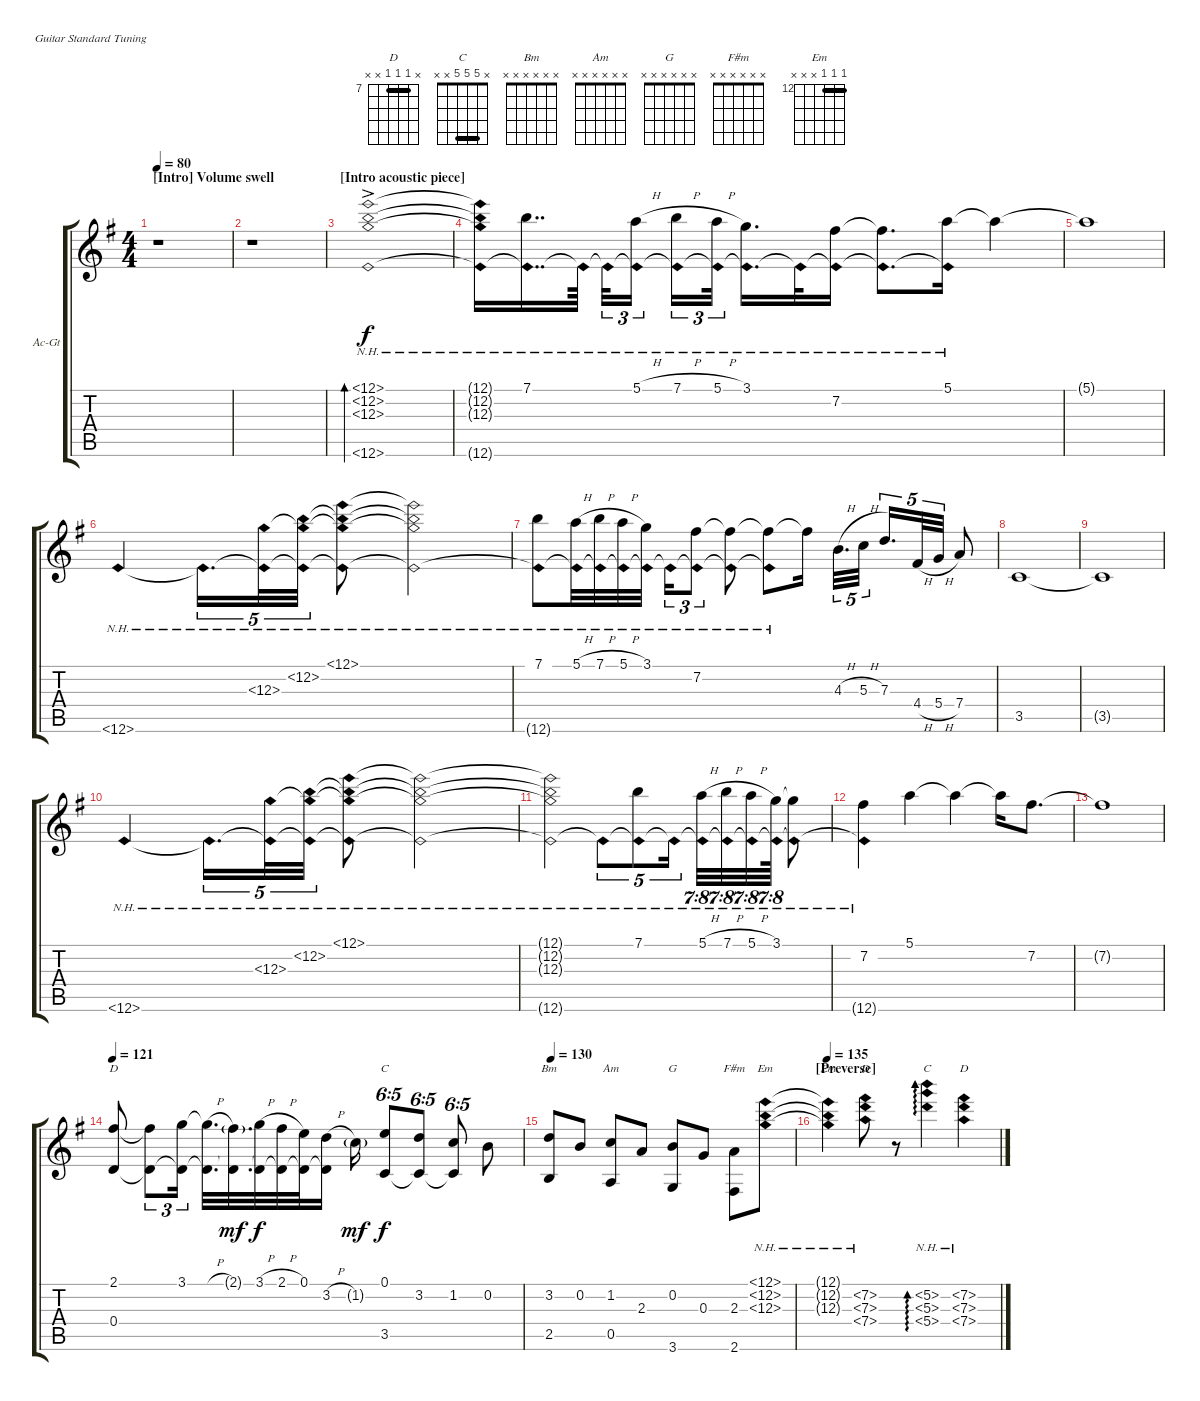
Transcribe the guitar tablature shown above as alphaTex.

\bracketExtendMode groupsimilarinstruments
\firstSystemTrackNameOrientation horizontal
\otherSystemsTrackNameOrientation horizontal
\track ("Acoustic Guitar" "Ac-Gt") {instrument acousticguitarnylon}
\staff {score tabs}
\tuning (E4 B3 G3 D3 A2 E2)
\chord ("D" x x x x x x)
\chord ("C" x x x x x x)
\chord ("Bm" x x x x x x)
\chord ("Am" x x x x x x)
\chord ("G" x x x x x x)
\chord ("F#m" x x x x x x)
\chord ("Em" 12 12 12 x x x) {firstfret 12 barre (12 12)}
\chord ("D" x 7 7 7 x x) {firstfret 7 barre (7 7)}
\chord ("C" x 5 5 5 x x) {barre (5 5)}
\ts (4 4)
\section ("" "[Intro] Volume swell ")
\tempo 80
\clef g2
\ks eminor
r.1{dy f instrument acousticguitarnylon} |
r.1 |
\section ("" "[Intro acoustic piece] ")
(12.1{nh ac} 12.2{nh ac} 12.3{nh ac} 12.6{nh}).1{bd 240} |
(12.1{nh t} 12.2{nh t} 12.3{nh t} 12.6{nh t}).16 (7.1 12.6{nh t}).16{dd} 12.6{nh t}.64 12.6{nh t}.32{tu (3 2)} (5.1{h} 12.6{nh t}).16{tu (3 2)} (7.1{h} 12.6{nh t}).16{tu (3 2)} (5.1{h} 12.6{nh t}).32{tu (3 2)} (3.1 12.6{nh t}).16{d} 12.6{nh t}.32 (7.2 12.6{nh t}).16 (7.2{t} 12.6{nh t}).8{d} (5.1 12.6{nh t}).16 5.1{t}.4 |
5.1{t}.1 |
12.6{nh}.4 12.6{nh t}.16{d tu (5 4)} (12.3{nh} 12.6{nh t}).32{tu (5 4)} (12.2{nh} 12.3{nh t} 12.6{nh t}).32{tu (5 4)} (12.1{nh} 12.2{nh t} 12.3{nh t} 12.6{nh t}).8 (12.1{nh t} 12.2{nh t} 12.3{nh t} 12.6{nh t}).2 |
(7.1 12.6{nh t}).8 (5.1{h} 12.6{nh t}).32 (7.1{h} 12.6{nh t}).32 (5.1{h} 12.6{nh t}).32 (3.1 12.6{nh t}).32 12.6{nh t}.16{tu (3 2)} (7.2 12.6{nh t}).8{tu (3 2)} (7.2{t} 12.6{nh t}).8 (7.2{t} 12.6{nh t}).8 7.2{t}.16 4.3{h}.32{d tu (5 4)} 5.3{h}.32{tu (5 4)} 7.3.16{d tu (5 4)} 4.4{h}.32{tu (5 4)} 5.4{h}.32{tu (5 4)} 7.4.8 |
3.5.1 |
3.5{t}.1 |
12.6{nh}.4 12.6{nh t}.16{d tu (5 4)} (12.3{nh} 12.6{nh t}).32{tu (5 4)} (12.2{nh} 12.3{nh t} 12.6{nh t}).32{tu (5 4)} (12.1{nh} 12.2{nh t} 12.3{nh t} 12.6{nh t}).8 (12.1{nh t} 12.2{nh t} 12.3{nh t} 12.6{nh t}).2 |
(12.1{nh t} 12.2{nh t} 12.3{nh t} 12.6{nh t}).2 12.6{nh t}.8{tu (5 4)} (7.1 12.6{nh t}).8{tu (5 4)} 12.6{nh t}.16{tu (5 4)} (5.1{h} 12.6{nh t}).32{tu (7 8)} (7.1{h} 12.6{nh t}).32{tu (7 8)} (5.1{h} 12.6{nh t}).32{tu (7 8)} (3.1 12.6{nh t}).64{tu (7 8)} (3.1{t} 12.6{nh t}).8 |
(7.2 12.6{nh t}).4 5.1.4 5.1{t}.4 5.1{t}.16 7.2.8{d} |
7.2{t}.1 |
\tempo 121
(2.1 0.4).8{ch "D"} (2.1{t} 0.4{t}).8{tu (3 2)} (3.1 0.4{t}).16{tu (3 2)} (3.1{h t} 0.4{t}).32{d} (2.1{g} 0.4{t}).32{d dy mf} (3.1{h} 0.4{t}).32{dy f} (2.1{h} 0.4{t}).32 (0.1 0.4{t}).32 (3.2{h} 0.4{t}).16 1.2{g}.16{dy mf} (0.1 3.5).8{tu (6 5) ch "C" dy f} (3.2 3.5{t}).8{tu (6 5)} (1.2 3.5{t}).8{tu (6 5)} 0.2.8 |
\tempo (130 0.0125)
(3.2 2.5).8{ch "Bm"} 0.2.8 (1.2 0.5).8{ch "Am"} 2.3.8 (0.2 3.6).8{ch "G"} 0.3.8 (2.3 2.6).8{ch "F#m"} (12.1{nh} 12.2{nh} 12.3{nh}).8{ch "Em"} |
\section ("" "[Preverse]")
\tempo 135
(12.1{nh t} 12.2{nh t} 12.3{nh t}).4{ch "Em"} (7.2{nh} 7.3{nh} 7.4{nh}).8{ch "D"} r.8 (5.2{nh} 5.3{nh} 5.4{nh}).4{ad 0 ch "C"} (7.2{nh} 7.3{nh} 7.4{nh}).4{ch "D"}
